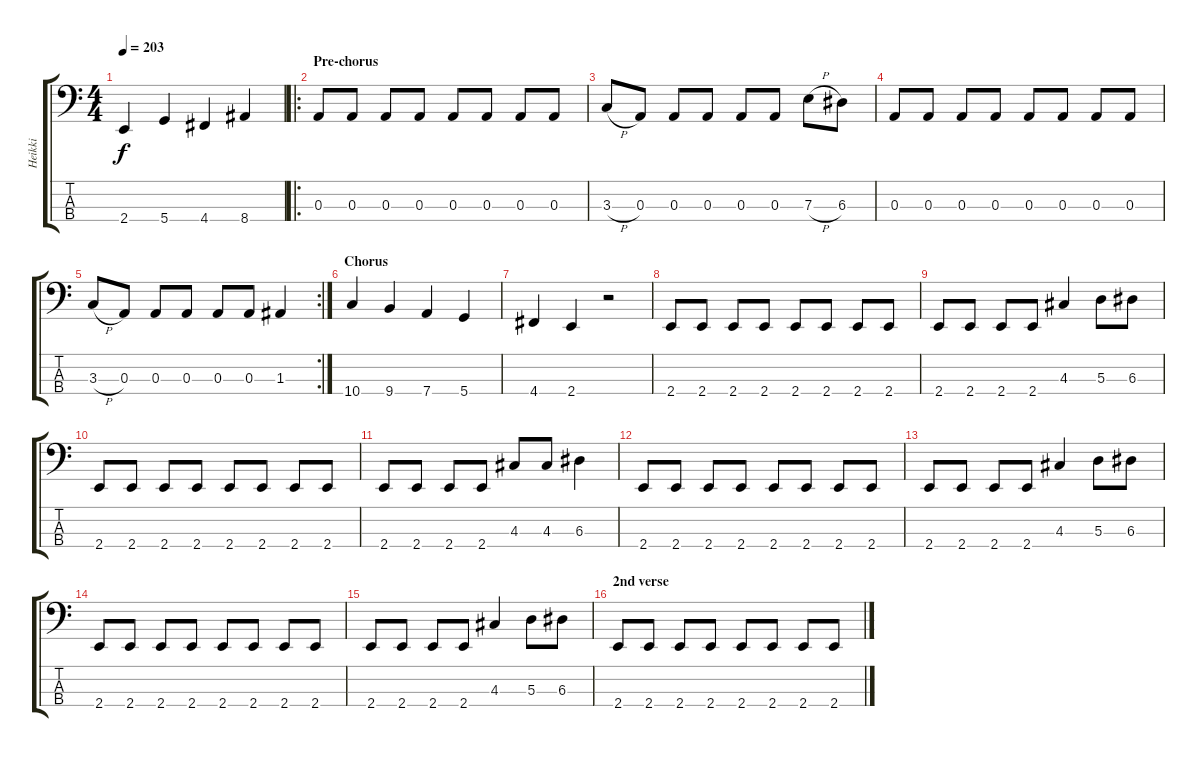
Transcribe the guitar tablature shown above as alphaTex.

\track ("Heikki" "Heikki") {instrument electricbassfinger}
\staff {score tabs}
\tuning (G2 D2 A1 D1) {hide}
\ts (4 4)
\tempo 203
\clef f4
\ks c
2.4.4{dy f} 5.4.4 4.4.4 8.4.4 |
\ro
\section ("" "Pre-chorus")
0.3.8 0.3.8 0.3.8 0.3.8 0.3.8 0.3.8 0.3.8 0.3.8 |
3.3{h}.8 0.3.8 0.3.8 0.3.8 0.3.8 0.3.8 7.3{h}.8 6.3.8 |
0.3.8 0.3.8 0.3.8 0.3.8 0.3.8 0.3.8 0.3.8 0.3.8 |
\rc 2
3.3{h}.8 0.3.8 0.3.8 0.3.8 0.3.8 0.3.8 1.3.4 |
\section ("" "Chorus")
10.4.4 9.4.4 7.4.4 5.4.4 |
4.4.4 2.4.4 r.2 |
2.4.8 2.4.8 2.4.8 2.4.8 2.4.8 2.4.8 2.4.8 2.4.8 |
2.4.8 2.4.8 2.4.8 2.4.8 4.3.4 5.3.8 6.3.8 |
2.4.8 2.4.8 2.4.8 2.4.8 2.4.8 2.4.8 2.4.8 2.4.8 |
2.4.8 2.4.8 2.4.8 2.4.8 4.3.8 4.3.8 6.3.4 |
2.4.8 2.4.8 2.4.8 2.4.8 2.4.8 2.4.8 2.4.8 2.4.8 |
2.4.8 2.4.8 2.4.8 2.4.8 4.3.4 5.3.8 6.3.8 |
2.4.8 2.4.8 2.4.8 2.4.8 2.4.8 2.4.8 2.4.8 2.4.8 |
2.4.8 2.4.8 2.4.8 2.4.8 4.3.4 5.3.8 6.3.8 |
\section ("" "2nd verse")
2.4.8 2.4.8 2.4.8 2.4.8 2.4.8 2.4.8 2.4.8 2.4.8
